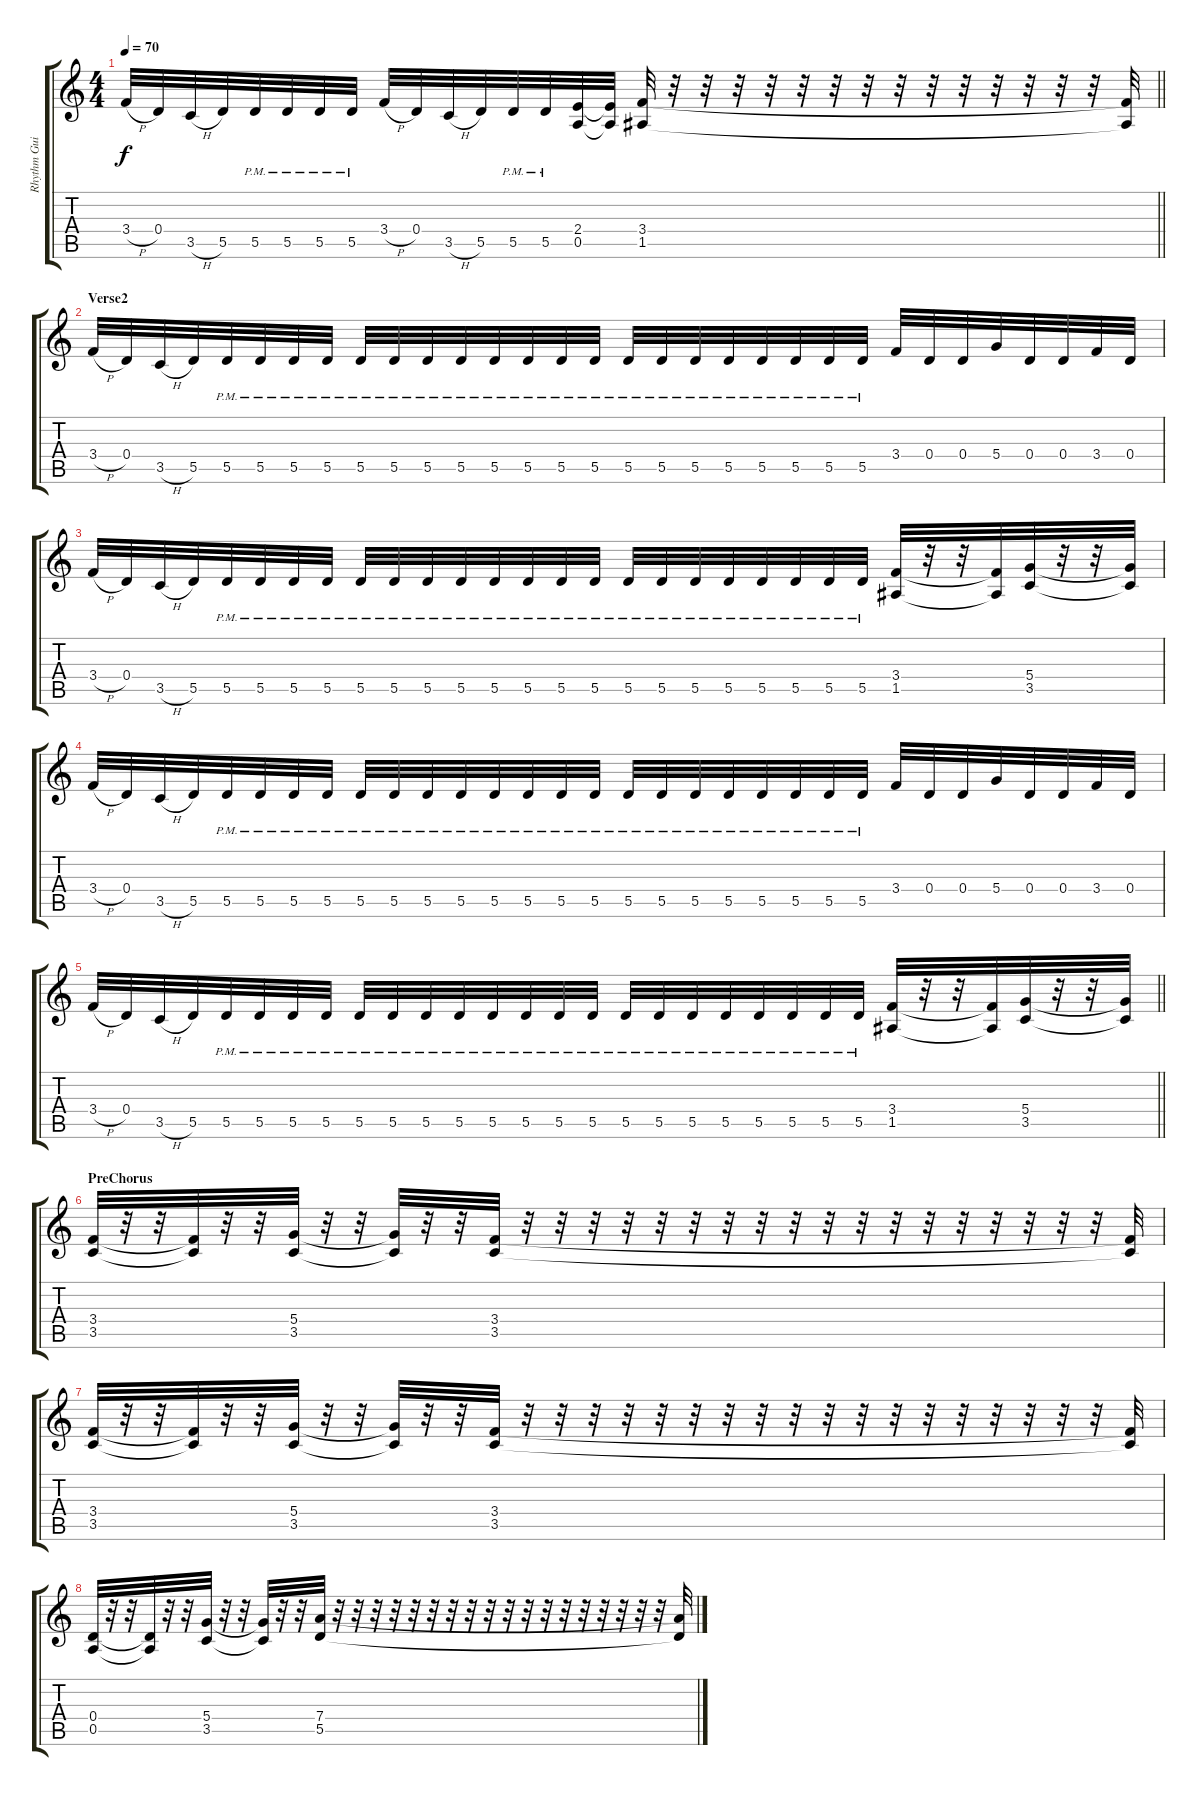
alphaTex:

\track ("Rhythm Guitar" "Rhythm Gui") {instrument distortionguitar}
\staff {score tabs}
\tuning (E4 B3 G3 D3 A2 E2) {hide}
\ts (4 4)
\tempo 70
\clef g2
\barLineRight lightlight
\ks c
3.4{h}.32{dy f} 0.4.32 3.5{h}.32 5.5.32 5.5{pm}.32 5.5{pm}.32 5.5{pm}.32 5.5{pm}.32 3.4{h}.32 0.4.32 3.5{h}.32 5.5.32 5.5{pm}.32 5.5{pm}.32 (2.4 0.5).32 (2.4{t} 0.5{t}).32 (3.4 1.5).32 r.32 r.32 r.32 r.32 r.32 r.32 r.32 r.32 r.32 r.32 r.32 r.32 r.32 r.32 (3.4{t} 1.5{t}).32 |
\section ("" "Verse2")
3.4{h}.32 0.4.32 3.5{h}.32 5.5.32 5.5{pm}.32 5.5{pm}.32 5.5{pm}.32 5.5{pm}.32 5.5{pm}.32 5.5{pm}.32 5.5{pm}.32 5.5{pm}.32 5.5{pm}.32 5.5{pm}.32 5.5{pm}.32 5.5{pm}.32 5.5{pm}.32 5.5{pm}.32 5.5{pm}.32 5.5{pm}.32 5.5{pm}.32 5.5{pm}.32 5.5{pm}.32 5.5{pm}.32 3.4.32 0.4.32 0.4.32 5.4.32 0.4.32 0.4.32 3.4.32 0.4.32 |
3.4{h}.32 0.4.32 3.5{h}.32 5.5.32 5.5{pm}.32 5.5{pm}.32 5.5{pm}.32 5.5{pm}.32 5.5{pm}.32 5.5{pm}.32 5.5{pm}.32 5.5{pm}.32 5.5{pm}.32 5.5{pm}.32 5.5{pm}.32 5.5{pm}.32 5.5{pm}.32 5.5{pm}.32 5.5{pm}.32 5.5{pm}.32 5.5{pm}.32 5.5{pm}.32 5.5{pm}.32 5.5{pm}.32 (3.4 1.5).32 r.32 r.32 (3.4{t} 1.5{t}).32 (5.4 3.5).32 r.32 r.32 (5.4{t} 3.5{t}).32 |
3.4{h}.32 0.4.32 3.5{h}.32 5.5.32 5.5{pm}.32 5.5{pm}.32 5.5{pm}.32 5.5{pm}.32 5.5{pm}.32 5.5{pm}.32 5.5{pm}.32 5.5{pm}.32 5.5{pm}.32 5.5{pm}.32 5.5{pm}.32 5.5{pm}.32 5.5{pm}.32 5.5{pm}.32 5.5{pm}.32 5.5{pm}.32 5.5{pm}.32 5.5{pm}.32 5.5{pm}.32 5.5{pm}.32 3.4.32 0.4.32 0.4.32 5.4.32 0.4.32 0.4.32 3.4.32 0.4.32 |
\barLineRight lightlight
3.4{h}.32 0.4.32 3.5{h}.32 5.5.32 5.5{pm}.32 5.5{pm}.32 5.5{pm}.32 5.5{pm}.32 5.5{pm}.32 5.5{pm}.32 5.5{pm}.32 5.5{pm}.32 5.5{pm}.32 5.5{pm}.32 5.5{pm}.32 5.5{pm}.32 5.5{pm}.32 5.5{pm}.32 5.5{pm}.32 5.5{pm}.32 5.5{pm}.32 5.5{pm}.32 5.5{pm}.32 5.5{pm}.32 (3.4 1.5).32 r.32 r.32 (3.4{t} 1.5{t}).32 (5.4 3.5).32 r.32 r.32 (5.4{t} 3.5{t}).32 |
\section ("" "PreChorus")
(3.4 3.5).32 r.32 r.32 (3.4{t} 3.5{t}).32 r.32 r.32 (5.4 3.5).32 r.32 r.32 (5.4{t} 3.5{t}).32 r.32 r.32 (3.4 3.5).32 r.32 r.32 r.32 r.32 r.32 r.32 r.32 r.32 r.32 r.32 r.32 r.32 r.32 r.32 r.32 r.32 r.32 r.32 (3.4{t} 3.5{t}).32 |
(3.4 3.5).32 r.32 r.32 (3.4{t} 3.5{t}).32 r.32 r.32 (5.4 3.5).32 r.32 r.32 (5.4{t} 3.5{t}).32 r.32 r.32 (3.4 3.5).32 r.32 r.32 r.32 r.32 r.32 r.32 r.32 r.32 r.32 r.32 r.32 r.32 r.32 r.32 r.32 r.32 r.32 r.32 (3.4{t} 3.5{t}).32 |
(0.4 0.5).32 r.32 r.32 (0.4{t} 0.5{t}).32 r.32 r.32 (5.4 3.5).32 r.32 r.32 (5.4{t} 3.5{t}).32 r.32 r.32 (7.4 5.5).32 r.32 r.32 r.32 r.32 r.32 r.32 r.32 r.32 r.32 r.32 r.32 r.32 r.32 r.32 r.32 r.32 r.32 r.32 (7.4{t} 5.5{t}).32
